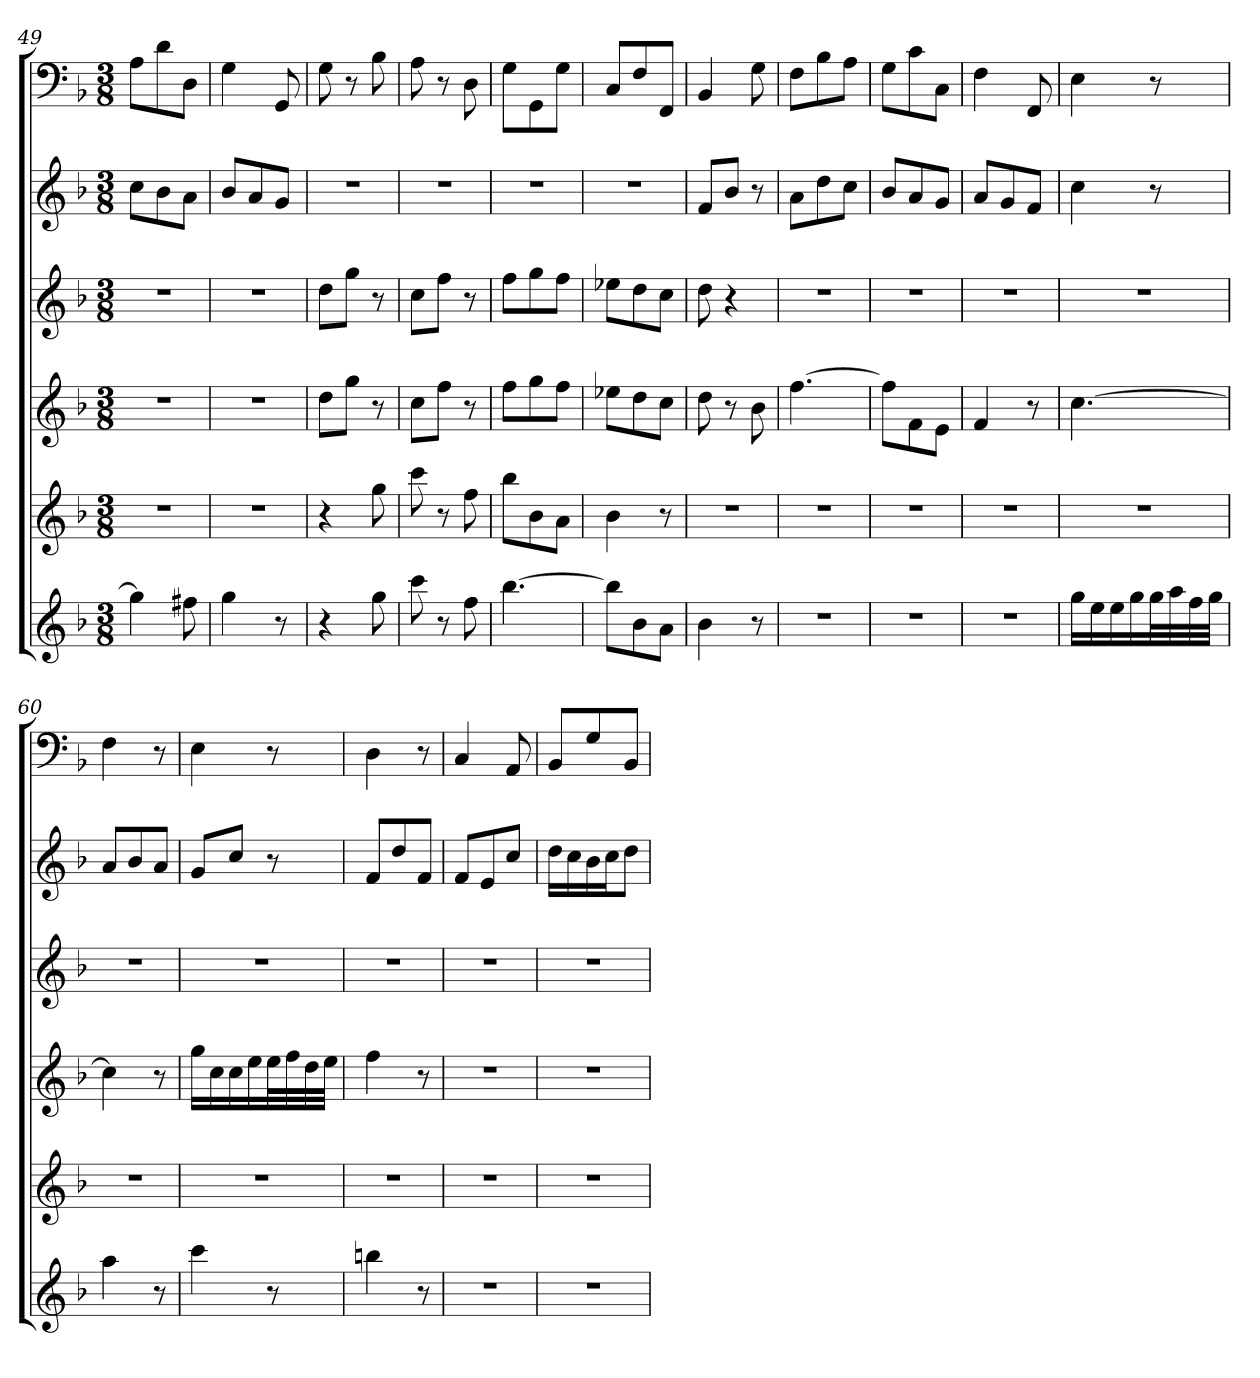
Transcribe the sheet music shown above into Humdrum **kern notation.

**kern	**kern	**kern	**kern	**kern	**kern
*part6	*part5	*part4	*part3	*part2	*part1
*staff6	*staff5	*staff4	*staff3	*staff2	*staff1
*	*	*	*	*	*clefF4
*k[b-]	*k[b-]	*k[b-]	*k[b-]	*k[b-]	*k[b-]
*F:	*F:	*F:	*F:	*F:	*F:
*M3/8	*M3/8	*M3/8	*M3/8	*M3/8	*M3/8
=49	=49	=49	=49	=49	=49
4gg]	4.r	4.r	4.r	8ccL	8A\L
.	.	.	.	8b-	8d\
8ff#X	.	.	.	8aJ	8D\J
=50	=50	=50	=50	=50	=50
4gg	4.r	4.r	4.r	8b-L	4G
.	.	.	.	8a	.
8r	.	.	.	8gJ	8GG
=51	=51	=51	=51	=51	=51
4r	4r	8ddL	8ddL	4.r	8G
.	.	8ggJ	8ggJ	.	8r
8gg	8gg	8r	8r	.	8B-
=52	=52	=52	=52	=52	=52
8ccc	8ccc	8ccL	8ccL	4.r	8A
8r	8r	8ffJ	8ffJ	.	8r
8ff	8ff	8r	8r	.	8D
=53	=53	=53	=53	=53	=53
[4.bb-	8bb-L	8ffL	8ffL	4.r	8G\L
.	8b-	8gg	8gg	.	8GG\
.	8aJ	8ffJ	8ffJ	.	8G\J
=54	=54	=54	=54	=54	=54
8bb-L]	4b-	8ee-XL	8ee-XL	4.r	8C/L
8b-	.	8dd	8dd	.	8F/
8aJ	8r	8ccJ	8ccJ	.	8FF/J
=55	=55	=55	=55	=55	=55
4b-	4.r	8dd	8dd	8fL	4BB-
.	.	8r	4r	8b-J	.
8r	.	8b-	.	8r	8G
=56	=56	=56	=56	=56	=56
4.r	4.r	[4.ff	4.r	8aL	8F\L
.	.	.	.	8dd	8B-\
.	.	.	.	8ccJ	8A\J
=57	=57	=57	=57	=57	=57
4.r	4.r	8ffL]	4.r	8b-L	8G\L
.	.	8f	.	8a	8c\
.	.	8eJ	.	8gJ	8C\J
=58	=58	=58	=58	=58	=58
4.r	4.r	4f	4.r	8aL	4F
.	.	.	.	8g	.
.	.	8r	.	8fJ	8FF
=59	=59	=59	=59	=59	=59
16ggLL	4.r	[4.cc	4.r	4cc	4E
16ee	.	.	.	.	.
16ee	.	.	.	.	.
16gg	.	.	.	.	.
32ggL	.	.	.	8r	8r
32aa	.	.	.	.	.
32ff	.	.	.	.	.
32ggJJJ	.	.	.	.	.
=60	=60	=60	=60	=60	=60
4aa	4.r	4cc]	4.r	8aL	4F
.	.	.	.	8b-	.
8r	.	8r	.	8aJ	8r
=61	=61	=61	=61	=61	=61
4ccc	4.r	16ggLL	4.r	8gL	4E
.	.	16cc	.	.	.
.	.	16cc	.	8ccJ	.
.	.	16ee	.	.	.
8r	.	32eeL	.	8r	8r
.	.	32ff	.	.	.
.	.	32dd	.	.	.
.	.	32eeJJJ	.	.	.
=62	=62	=62	=62	=62	=62
4bbn	4.r	4ff	4.r	8fL	4D
.	.	.	.	8dd	.
8r	.	8r	.	8fJ	8r
=63	=63	=63	=63	=63	=63
4.r	4.r	4.r	4.r	8fL	4C
.	.	.	.	8e	.
.	.	.	.	8ccJ	8AA
=64	=64	=64	=64	=64	=64
4.r	4.r	4.r	4.r	16ddLL	8BB-/L
.	.	.	.	16cc	.
.	.	.	.	16b-	8G/
.	.	.	.	16ccJ	.
.	.	.	.	8ddJ	8BB-/J
=	=	=	=	=	=
*-	*-	*-	*-	*-	*-
